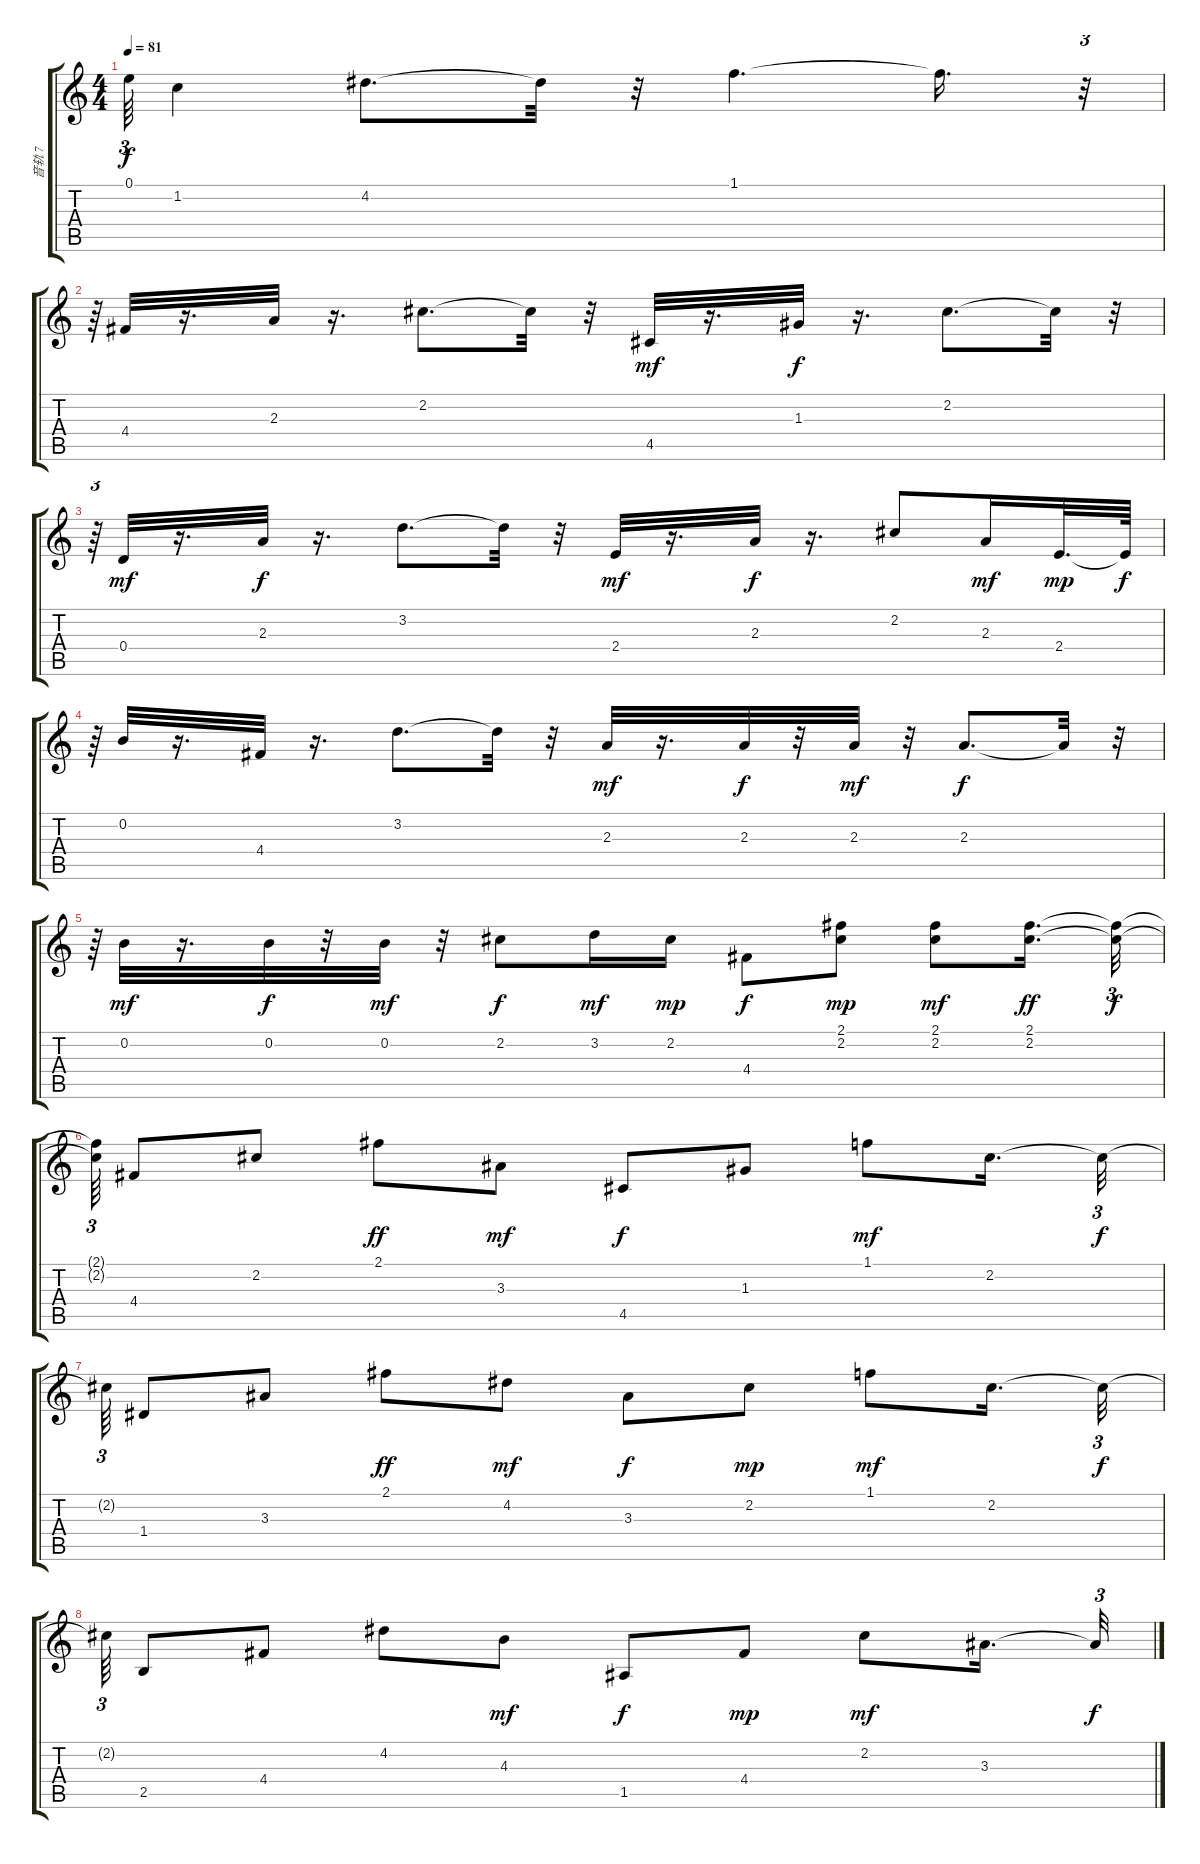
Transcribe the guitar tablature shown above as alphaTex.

\track ("音轨 7" "音轨 7") {instrument overdrivenguitar}
\staff {score tabs}
\tuning (E4 B3 G3 D3 A2 E2) {hide}
\ts (4 4)
\tempo 81
\clef g2
\ks c
0.1{t}.64{tu (3 2) dy f} 1.2.4 4.2.8{d} 4.2{t}.32 r.32 1.1.4{d} 1.1{t}.16{d} r.32{tu (3 2)} |
r.64{tu (3 2)} 4.4.32{volume 9 balance 6 instrument electricguitarmuted} r.16{d} 2.3.32 r.16{d} 2.2.8{d volume 10 instrument electricguitarclean} 2.2{t}.32 r.32 4.5.32{dy mf instrument electricguitarmuted} r.16{d} 1.3.32{dy f} r.16{d} 2.2.8{d instrument electricguitarclean} 2.2{t}.32 r.32{tu (3 2)} |
r.64{tu (3 2)} 0.4.32{dy mf instrument electricguitarmuted} r.16{d} 2.3.32{dy f} r.16{d} 3.2.8{d instrument electricguitarclean} 3.2{t}.32 r.32 2.4.32{dy mf instrument electricguitarmuted} r.16{d} 2.3.32{dy f} r.16{d} 2.2.8{instrument electricguitarclean} 2.3.16{dy mf} 2.4.32{d dy mp} 2.4{t}.64{dy f} |
r.64{tu (3 2)} 0.2.32{instrument electricguitarmuted} r.16{d} 4.4.32 r.16{d} 3.2.8{d instrument electricguitarclean} 3.2{t}.32 r.32 2.3.32{dy mf instrument electricguitarmuted} r.16{d} 2.3.32{dy f} r.32 2.3.32{dy mf} r.32 2.3.8{d dy f instrument electricguitarclean} 2.3{t}.32 r.32{tu (3 2)} |
r.64{tu (3 2)} 0.2.32{dy mf instrument electricguitarmuted} r.16{d} 0.2.32{dy f} r.32 0.2.32{dy mf} r.32 2.2.8{dy f instrument overdrivenguitar} 3.2.16{dy mf} 2.2.16{dy mp} 4.4.8{dy f} (2.1 2.2).8{dy mp} (2.1 2.2).8{dy mf} (2.1 2.2).16{d dy ff} (2.1{t} 2.2{t}).32{tu (3 2) dy f} |
(2.1{t} 2.2{t}).64{tu (3 2)} 4.4.8{volume 8 instrument electricguitarclean} 2.2.8 2.1.8{dy ff} 3.3.8{dy mf} 4.5.8{dy f} 1.3.8 1.1.8{dy mf} 2.2.16{d} 2.2{t}.32{tu (3 2) dy f} |
2.2{t}.64{tu (3 2)} 1.4.8 3.3.8 2.1.8{dy ff} 4.2.8{dy mf} 3.3.8{dy f} 2.2.8{dy mp} 1.1.8{dy mf} 2.2.16{d} 2.2{t}.32{tu (3 2) dy f} |
2.2{t}.64{tu (3 2)} 2.5.8 4.4.8 4.2.8 4.3.8{dy mf} 1.5.8{dy f} 4.4.8{dy mp} 2.2.8{dy mf} 3.3.16{d} 3.3{t}.32{tu (3 2) dy f}
